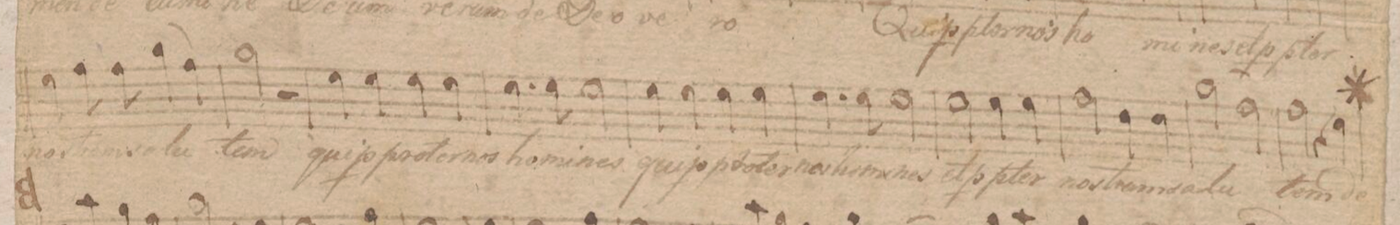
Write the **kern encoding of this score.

**kern	**text
*I"Tenore	*
*clefC4	*
*k[f#c#]	*
*met(c|)	*
*M2/2	*
4d\	nos-
8e\	-tram
8e\	sa-
(4f#\	-lu-
4e\)	.
=81	=81
2f#\	-tem
2r	.
=82	=82
4d\	qui
4d\	p(ro)-
4d\	-pter
4d\	nos
=83	=83
4.d\	ho-
8d\	-mi-
2d\	-nes
=84	=84
4d\	qui
4d\	p(ro)-
4d\	-pter
4d\	nos
=85	=85
4.d\	ho-
8d\	-mi-
2d\	-nes
=86	=86
2d\	et
4d\	p(ro)-
4d\	-pter
=87	=87
2e\	nos-
4c#\	-tram
4c#\	sa-
=88	=88
(2f#\	-lu-
2e\)	.
=89	=89
2e\	-tem
4r	.
4d\	de-
=90	=90
2d\	-scen-
4c#\	.
4e\	.
=91	=91
2d\	-dit
4r	.
4d\	de
=92	=92
*-	*-
